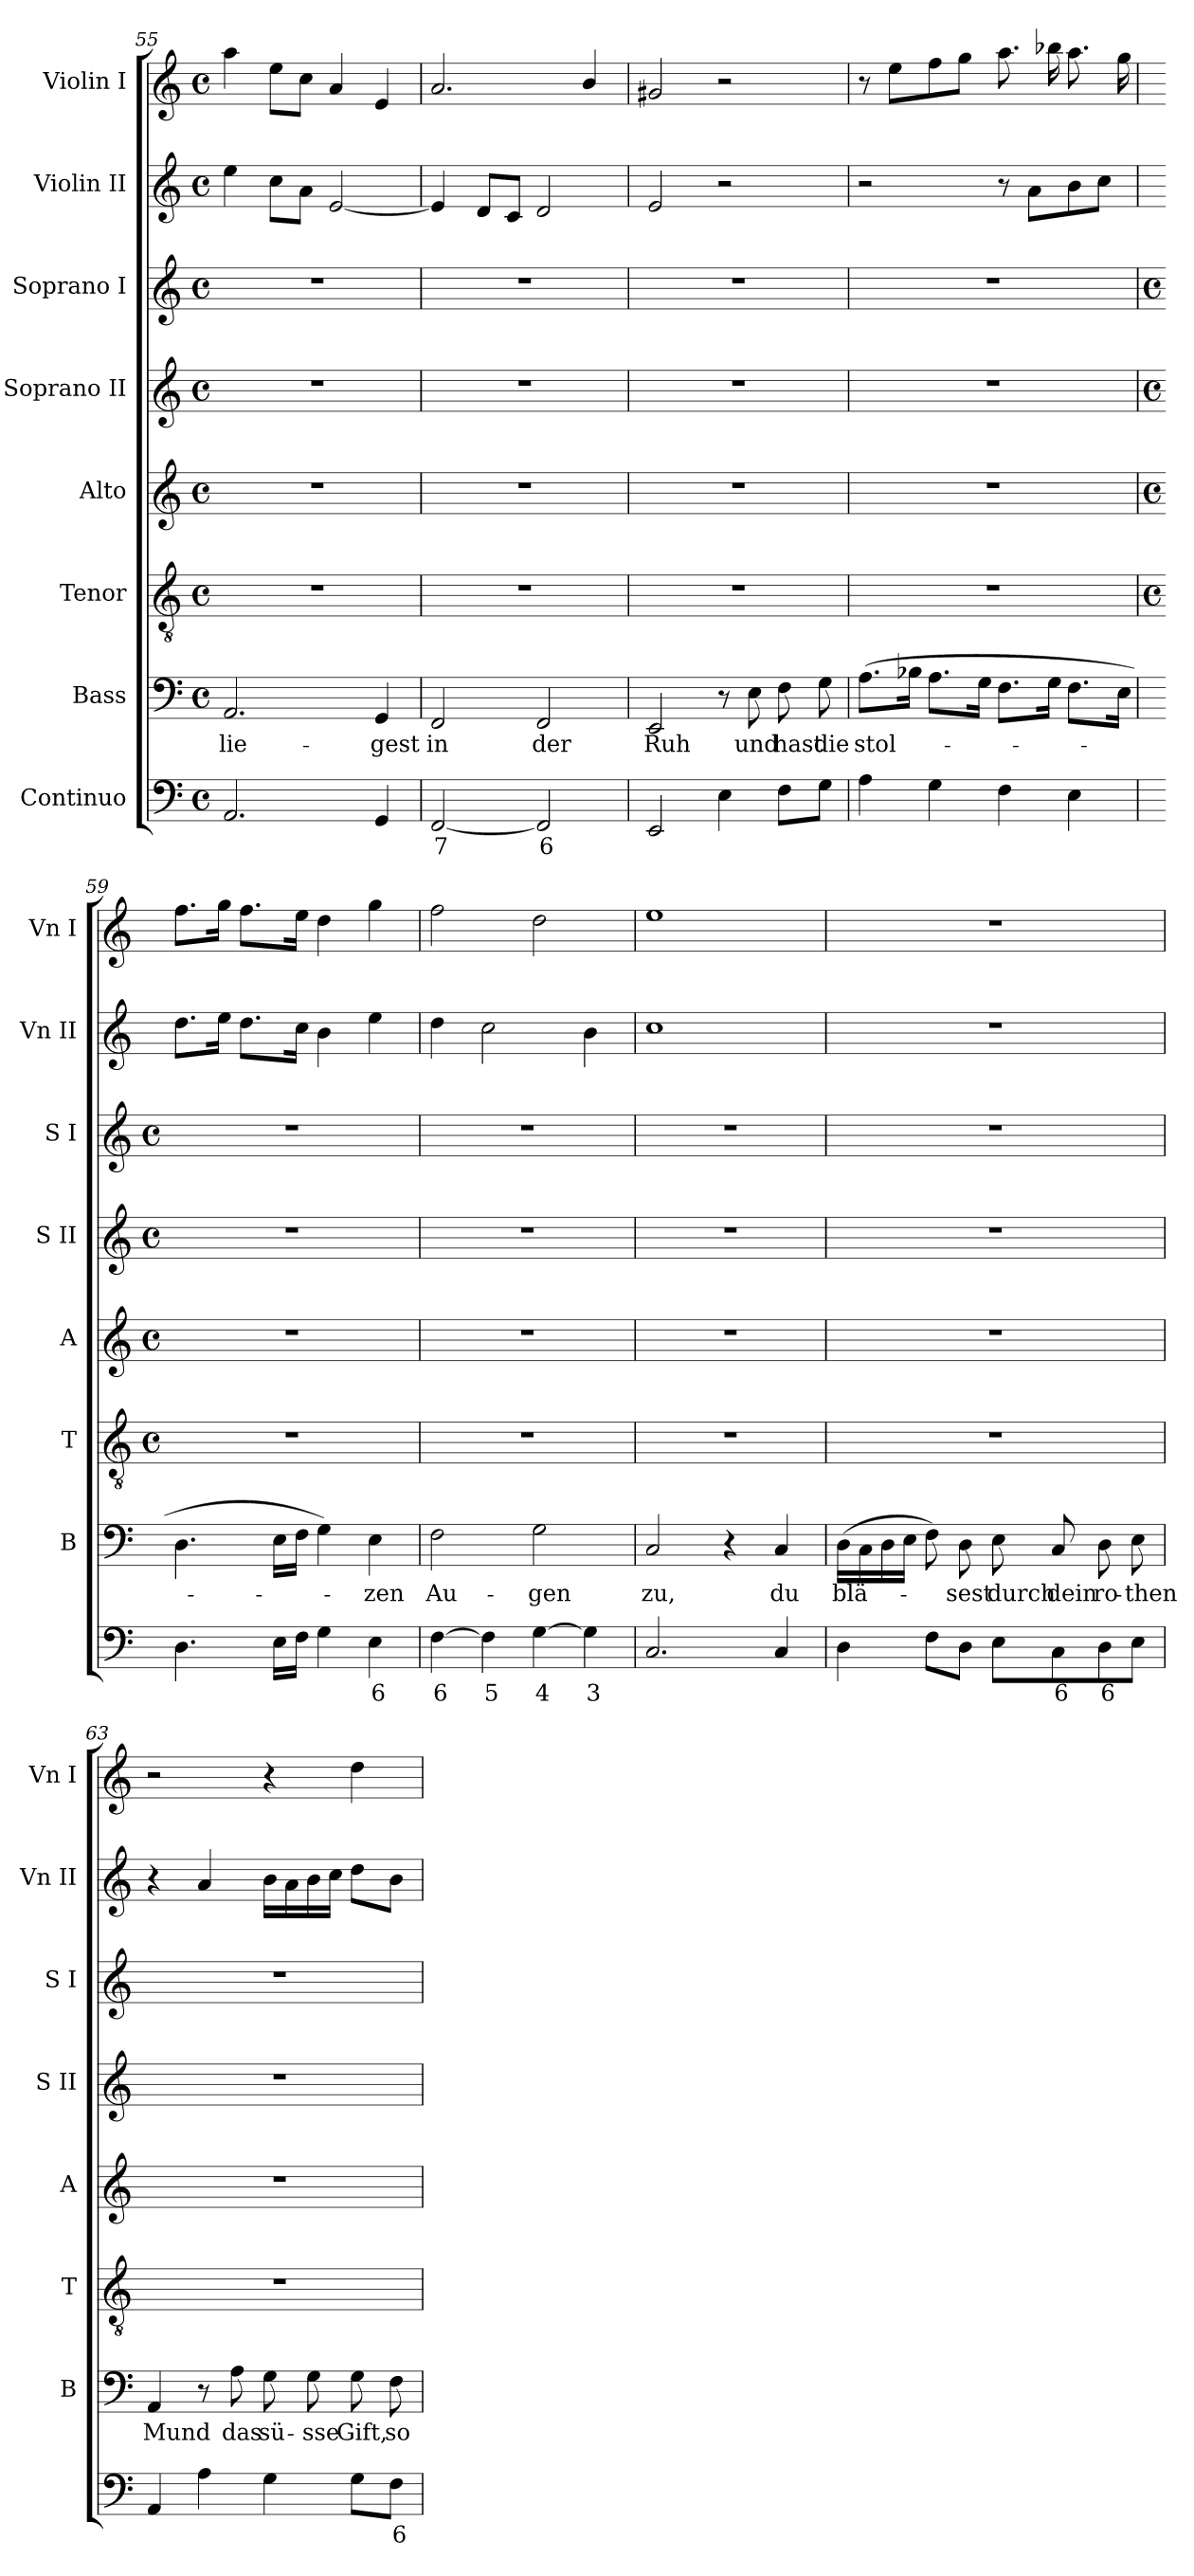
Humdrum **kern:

**kern	**text	**kern	**text	**kern	**kern	**kern	**kern	**kern	**kern
*part8	*part8	*part7	*part7	*part6	*part5	*part4	*part3	*part2	*part1
*staff8	*staff8	*staff7	*staff7	*staff6	*staff5	*staff4	*staff3	*staff2	*staff1
*I"Continuo	*	*I"Bass	*	*I"Tenor	*I"Alto	*I"Soprano II	*I"Soprano I	*I"Violin II	*I"Violin I
*	*	*I'B	*	*I'T	*I'A	*I'S II	*I'S I	*I'Vn II	*I'Vn I
*clefF4	*	*clefF4	*	*clefGv2	*clefG2	*clefG2	*clefG2	*clefG2	*clefG2
*k[]	*	*k[]	*	*k[]	*k[]	*k[]	*k[]	*k[]	*k[]
*C:	*	*C:	*	*C:	*C:	*C:	*C:	*C:	*C:
*M4/4	*	*M4/4	*	*M4/4	*M4/4	*M4/4	*M4/4	*M4/4	*M4/4
*met(c)	*	*met(c)	*	*met(c)	*met(c)	*met(c)	*met(c)	*met(c)	*met(c)
=55	=55	=55	=55	=55	=55	=55	=55	=55	=55
!	!	!	!LO:LY:b	!	!	!	!	!	!
2.AA	.	2.AA	lie-	1r	1r	1r	1r	4ee	4aa
.	.	.	.	.	.	.	.	8ccL	8eeL
.	.	.	.	.	.	.	.	8aJ	8ccJ
.	.	.	.	.	.	.	.	[2e	4a
!	!	!	!LO:LY:b	!	!	!	!	!	!
4GG	.	4GG	-gest	.	.	.	.	.	4e
=56	=56	=56	=56	=56	=56	=56	=56	=56	=56
!	!LO:LY:b	!	!LO:LY:b	!	!	!	!	!	!
[2FF	7	2FF	in	1r	1r	1r	1r	4e]	2.a
.	.	.	.	.	.	.	.	8dL	.
.	.	.	.	.	.	.	.	8cJ	.
!	!LO:LY:b	!	!LO:LY:b	!	!	!	!	!	!
2FF]	6	2FF	der	.	.	.	.	2d	.
.	.	.	.	.	.	.	.	.	4b/
=57	=57	=57	=57	=57	=57	=57	=57	=57	=57
!	!	!	!LO:LY:b	!	!	!	!	!	!
2EE	.	2EE	Ruh	1r	1r	1r	1r	2e	2g#X
4E	.	8r	.	.	.	.	.	2r	2r
!	!	!	!LO:LY:b	!	!	!	!	!	!
.	.	8E	und	.	.	.	.	.	.
!	!	!	!LO:LY:b	!	!	!	!	!	!
8FL	.	8F	hast	.	.	.	.	.	.
!	!	!	!LO:LY:b	!	!	!	!	!	!
8GJ	.	8G	die	.	.	.	.	.	.
=58	=58	=58	=58	=58	=58	=58	=58	=58	=58
!	!	!	!LO:LY:b	!	!	!	!	!	!
4A	.	(>8.AL	stol-	1r	1r	1r	1r	2r	8r
.	.	.	.	.	.	.	.	.	8eeL
.	.	16B-XJ	.	.	.	.	.	.	.
4G	.	8.AL	.	.	.	.	.	.	8ff
.	.	.	.	.	.	.	.	.	8ggJ
.	.	16GJ	.	.	.	.	.	.	.
4F	.	8.FL	.	.	.	.	.	8r	8.aaL
.	.	.	.	.	.	.	.	8aL	.
.	.	16GJ	.	.	.	.	.	.	16bb-XL
4E	.	8.FL	.	.	.	.	.	8b	8.aa
.	.	.	.	.	.	.	.	8ccJ	.
.	.	16EJ	.	.	.	.	.	.	16ggJ
!!LO:LB:g=z
=59	=59	=59	=59	=59	=59	=59	=59	=59	=59
*	*	*	*	*M4/4	*M4/4	*M4/4	*M4/4	*	*
*	*	*	*	*met(c)	*met(c)	*met(c)	*met(c)	*	*
4.D	.	4.D	.	1r	1r	1r	1r	8.ddL	8.ffL
.	.	.	.	.	.	.	.	16eeJ	16ggJ
.	.	.	.	.	.	.	.	8.ddL	8.ffL
16ELL	.	16ELL	.	.	.	.	.	.	.
16FJJ	.	16FJJ	.	.	.	.	.	16ccJ	16eeJ
4G	.	4G)	.	.	.	.	.	4b	4dd
!	!LO:LY:b	!	!LO:LY:b	!	!	!	!	!	!
4E	6	4E	zen	.	.	.	.	4ee	4gg
=60	=60	=60	=60	=60	=60	=60	=60	=60	=60
!	!LO:LY:b	!	!LO:LY:b	!	!	!	!	!	!
[4F	6	2F	Au-	1r	1r	1r	1r	4dd	2ff
!	!LO:LY:b	!	!	!	!	!	!	!	!
4F]	5	.	.	.	.	.	.	2cc	.
!	!LO:LY:b	!	!LO:LY:b	!	!	!	!	!	!
[4G	4	2G	-gen	.	.	.	.	.	2dd
!	!LO:LY:b	!	!	!	!	!	!	!	!
4G]	3	.	.	.	.	.	.	4b	.
=61	=61	=61	=61	=61	=61	=61	=61	=61	=61
!	!	!	!LO:LY:b	!	!	!	!	!	!
2.C	.	2C	zu,	1r	1r	1r	1r	1cc	1ee
.	.	4r	.	.	.	.	.	.	.
!	!	!	!LO:LY:b	!	!	!	!	!	!
4C	.	4C	du	.	.	.	.	.	.
=62	=62	=62	=62	=62	=62	=62	=62	=62	=62
!	!	!	!LO:LY:b	!	!	!	!	!	!
4D	.	(>16DLL	blä-	1r	1r	1r	1r	1r	1r
.	.	16C	.	.	.	.	.	.	.
.	.	16D	.	.	.	.	.	.	.
.	.	16EJJ	.	.	.	.	.	.	.
8FL	.	8F)	.	.	.	.	.	.	.
!	!	!	!LO:LY:b	!	!	!	!	!	!
8DJ	.	8D	sest	.	.	.	.	.	.
!	!	!	!LO:LY:b	!	!	!	!	!	!
8EL	.	8E	durch	.	.	.	.	.	.
!	!LO:LY:b	!	!LO:LY:b	!	!	!	!	!	!
8C	6	8C	dein	.	.	.	.	.	.
!	!LO:LY:b	!	!LO:LY:b	!	!	!	!	!	!
8D	6	8D	ro-	.	.	.	.	.	.
!	!	!	!LO:LY:b	!	!	!	!	!	!
8EJ	.	8E	-then	.	.	.	.	.	.
=63	=63	=63	=63	=63	=63	=63	=63	=63	=63
!	!	!	!LO:LY:b	!	!	!	!	!	!
4AA	.	4AA	Mund	1r	1r	1r	1r	4r	2r
4A	.	8r	.	.	.	.	.	4a	.
!	!	!	!LO:LY:b	!	!	!	!	!	!
.	.	8A	das	.	.	.	.	.	.
!	!	!	!LO:LY:b	!	!	!	!	!	!
4G	.	8G	sü-	.	.	.	.	16bLL	4r
.	.	.	.	.	.	.	.	16a	.
!	!	!	!LO:LY:b	!	!	!	!	!	!
.	.	8G	-sse	.	.	.	.	16b	.
.	.	.	.	.	.	.	.	16ccJJ	.
!	!	!	!LO:LY:b	!	!	!	!	!	!
8GL	.	8G	Gift,	.	.	.	.	8ddL	4dd
!	!LO:LY:b	!	!LO:LY:b	!	!	!	!	!	!
8FJ	6	8F	so	.	.	.	.	8bJ	.
=	=	=	=	=	=	=	=	=	=
*-	*-	*-	*-	*-	*-	*-	*-	*-	*-
